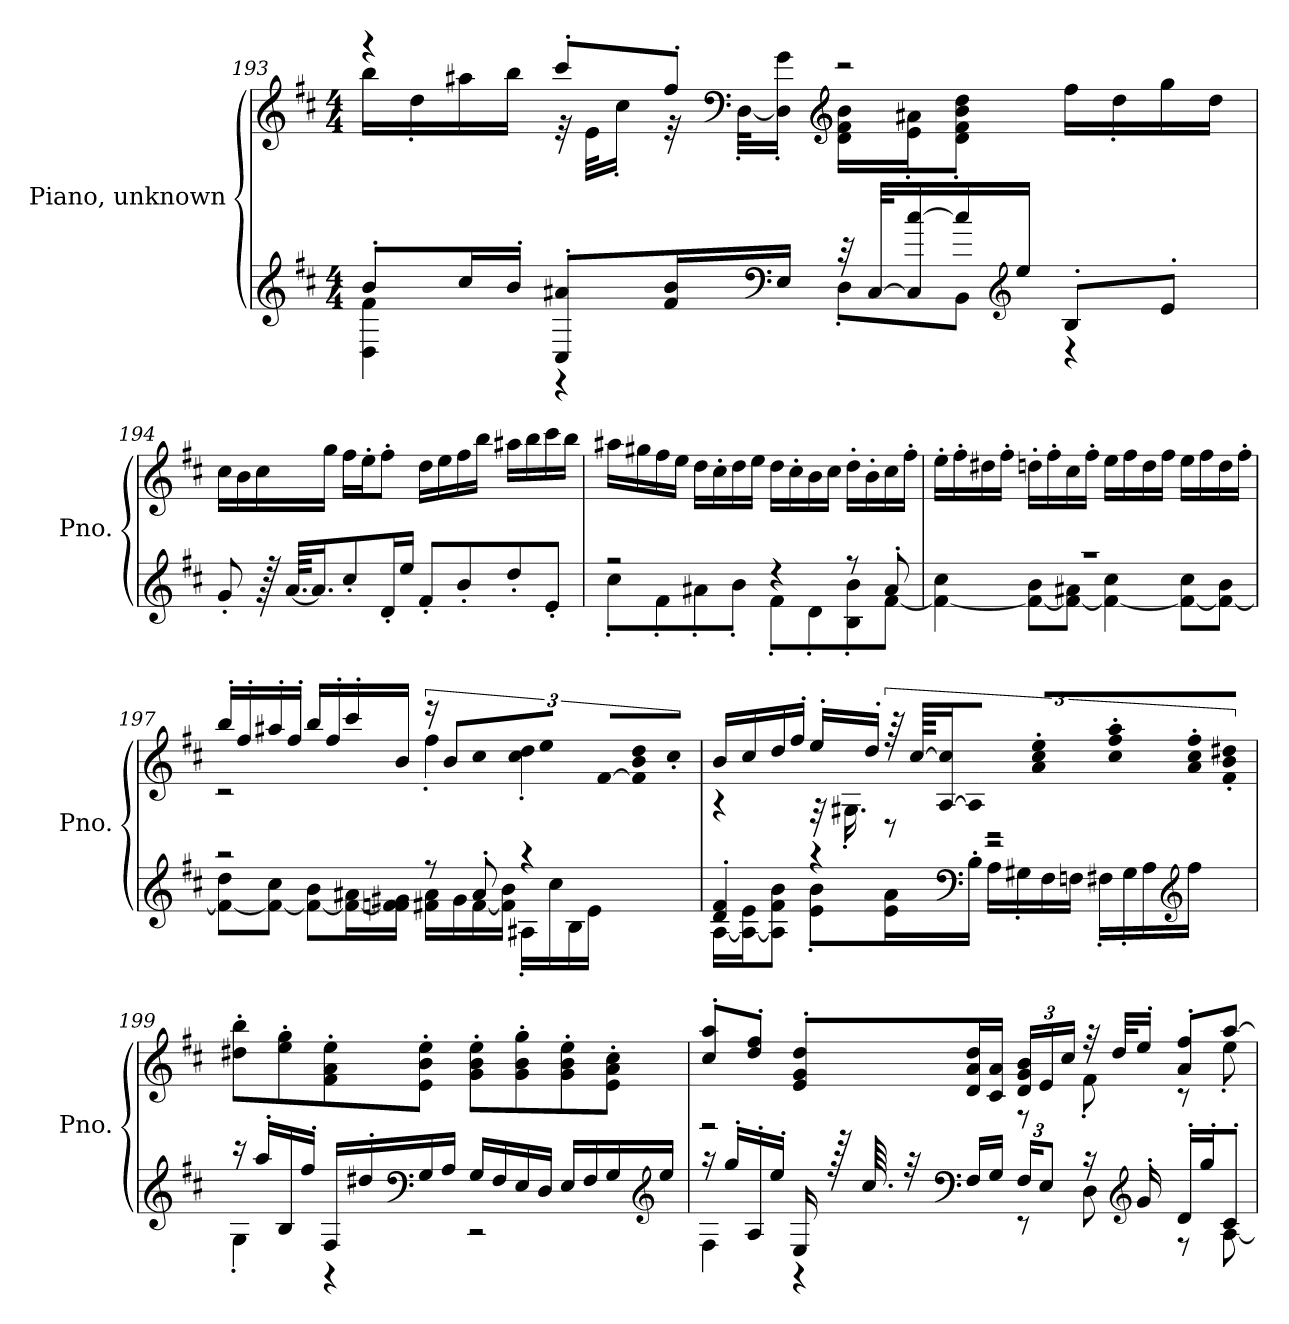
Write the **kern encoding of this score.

**kern	**kern
*part1	*part1
*staff2	*staff1
*I"Piano, unknown	*
*I'Pno.	*
!!LO:LB:g=z
*clefG2	*clefG2
*k[f#c#]	*k[f#c#]
*M4/4	*M4/4
=193	=193
*^	*^
8b'/L	4D\ 4f#\	4r	16bb\LL
.	.	.	16dd'\
16cc#/L	.	.	16aa#X\
16b'/JJ	.	.	16bb\JJ
8C#/' 8a#X/'L	4r	8ccc#'/L	32r
.	.	.	32e\KLL
.	.	.	16cc#'\JJ
16f#/ 16b/L	.	8ff#'/J	32r
*	*	*clefF4	*
.	.	.	[32D'\KLL
*clefF4	*	*	*
16E/JJ	.	.	16D\]' 16g\'JJ
*	*	*clefG2	*
32r	8D'\L	2r	16d\ 16f#\ 16b\LL
[32C#/KLL	.	.	.
16C#/] [16cc#/	.	.	16e\' 16a#X\'J
16cc#/]	8BB\J	.	8d\' 8f#\' 8b\' 8dd\'J
*clefG2	*	*	*
16ee/JJ	.	.	.
8B'/L	4r	.	16ff#\LL
.	.	.	16dd'\
8e'/J	.	.	16gg\
.	.	.	16dd\JJ
*v	*v	*	*
*	*v	*v
!!LO:LB:g=z
=194	=194
8g'/	16cc#\LL
.	16b\
128r	16cc#\
[64.a/KKLL	.
16.a/J]	.
.	16gg\JJ
8cc#'/	16ff#\LL
.	16ee'\J
16d'/L	8ff#'\J
16ee/JJ	.
8f#'/L	16dd\LL
.	16ee\
8b'/	16ff#\
.	16bb\JJ
8dd'/	16aa#X\LL
.	16bb\
8e'/J	16ccc#\
.	16bb\JJ
=195	=195
*^	*
2r	8cc#'\L	16aa#X\LL
.	.	16gg#X\
.	8f#'\	16ff#\
.	.	16ee\JJ
.	8a#X'\	16dd\LL
.	.	16cc#'\
.	8b'\J	16dd\
.	.	16ee\JJ
4r	8f#'\L	16dd\LL
.	.	16cc#'\
.	8d'\	16b\
.	.	16cc#\JJ
8r	8B\' 8b\'	16dd'\LL
.	.	16b'\
8a#'/	[8f#\J	16cc#\
.	.	16ff#'\JJ
!!LO:PB:g=z
=196	=196	=196
1r	4f#\_ 4cc#\	16ee'\LL
.	.	16ff#'\
.	.	16dd#X\
.	.	16ff#'\JJ
.	8f#\_ 8b\L	16ddn'\LL
.	.	16ff#'\
.	8f#\_ 8a#X\J	16cc#\
.	.	16ff#'\JJ
.	4f#\_ 4cc#\	16ee\LL
.	.	16ff#\
.	.	16dd\
.	.	16ff#\JJ
.	8f#\_ 8cc#\L	16ee\LL
.	.	16ff#\
.	8f#\_ 8b\J	16dd\
.	.	16ff#'\JJ
=197	=197	=197
*	*	*^
2r	8f#\_ 8dd\L	16bb'/LL	2r
.	.	16ff#'/	.
.	8f#\_ 8cc#\J	16aa#X'/	.
.	.	16ff#'/JJ	.
.	8f#\_ 8b\L	16bb/LL	.
.	.	16ff#'/	.
.	16f#\_ 16a#X\L	16ccc#'/	.
.	16fn\ 16f#\] 16g#X\JJ	16b/JJ	.
8r	16f#X\ 16a#\LL	24r	4ff#'\
.	.	12b/L	.
.	16g#\	.	.
8a#'/	[16f#\	16cc#/L	.
.	16f#\] 16b\JJ	16ee/JJ	.
4r	16A#X'\LL	[8f#/L	4cc#\' 4dd\'
.	16cc#\	.	.
.	16B\	16f#/] 16b/ 16dd/L	.
.	16e\JJ	16cc#'/JJ	.
!!LO:LB:g=z	!!
=198	=198	=198	=198
4d/' 4f#/'	[16A\LL	16b/LL	4r
.	16A\_ 16e\J	16cc#/	.
.	8A\] 8f#\ 8b\J	16dd/	.
.	.	16ff#'/JJ	.
4r	8e\' 8b\'L	16ee'/LL	32r
.	.	.	16.G#X'\
.	.	16dd'/JJ	.
.	16e\ 16a\L	96r	8r
.	.	[96cc#/KKLL	.
.	.	[24A/ 24cc#/]	.
*clefF4	*	*	*
.	16B'\JJ	16A/JJ]	.
2r	16A\LL	8a/' 8cc#/' 8ee/'L	2r
.	16G#X'\	.	.
.	16F#\	8cc#/' 8ff#/' 8aa/'	.
.	16Fn\JJ	.	.
.	16F#X'\LL	8a/' 8cc#/' 8ff#/'	.
.	16G#'\	.	.
.	16A\	8f#/' 8b/' 8dd#X/'J	.
*clefG2	*	*	*
.	16ff#\JJ	.	.
*	*	*v	*v
!!LO:LB:g=z
=199	=199	=199
16r	4G'\	8dd#X\' 8bb\'L
16aa'/LL	.	.
16B/	.	8ee\' 8gg\'
16ff#'/JJ	.	.
16F#/LL	4r	8f#\' 8a\' 8ee\'
16dd#X'/	.	.
*clefF4	*	*
16G/	.	8e\' 8b\' 8ee\'J
16A/JJ	.	.
16G/LL	2r	8g\' 8b\' 8ee\'L
16F#/	.	.
16E/	.	8g\' 8b\' 8gg\'
16D/JJ	.	.
16E/LL	.	8g\' 8b\' 8ee\'
16F#/	.	.
16G/	.	8e\' 8a\' 8cc#\'J
*clefG2	*	*
16ee/JJ	.	.
=200	=200	=200
*	*	*^
16r	4F#\	8cc#/' 8aa/'L	2r
16gg'/LL	.	.	.
16A'/	.	8dd/' 8ff#/'J	.
16ee'/JJ	.	.	.
16E/	4r	8e/' 8g/' 8dd/'L	.
128r	.	.	.
64.cc#/	.	.	.
32r	.	.	.
*clefF4	*	*	*
16F#/LL	.	16d/ 16a/ 16dd/L	.
16G/JJ	.	16c#/ 16a/JJ	.
*Xbrackettup	*	*Xbrackettup	*
24F#/KL	8r	24d/ 24g/ 24b/LL	8r
12E/J	.	24e/	.
.	.	24cc#/JJ	.
16r	8D\	32r	8f#'\
.	.	32dd/KLL	.
*clefG2	*	*	*
16g'/	.	16ee'/JJ	.
16d'/LL	8r	8a/' 8ff#/'L	8r
16gg'/J	.	.	.
8c#'/J	[8A\	[8aa/J	8ee'\
*v	*v	*	*
*	*v	*v
=	=
*-	*-
